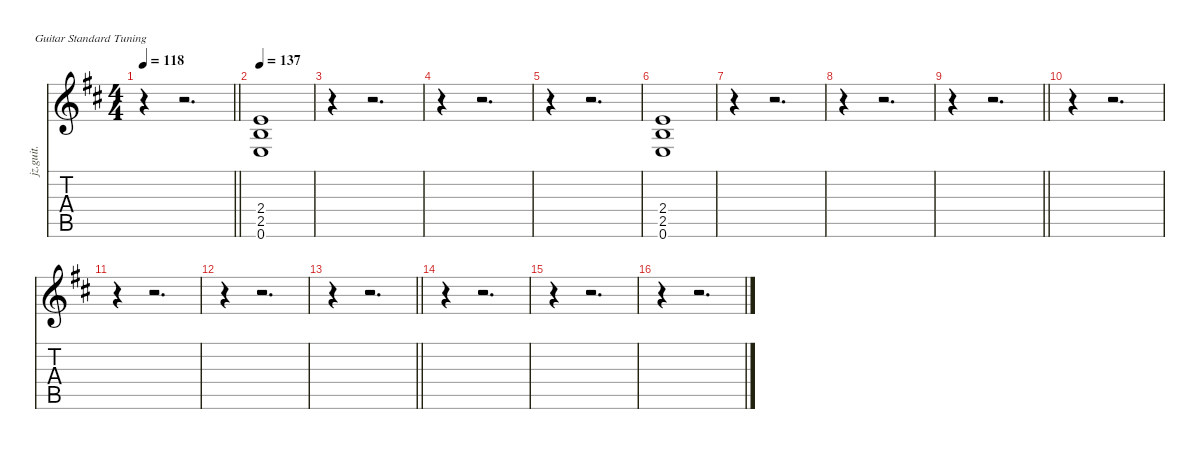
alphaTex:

\defaultSystemsLayout 4
\hideDynamics
\bracketExtendMode nobrackets
\otherSystemsTrackNameOrientation horizontal
\track ("Kirk - Clean Rythme" "jz.guit.") {instrument distortionguitar}
\staff {score tabs}
\tuning (E4 B3 G3 D3 A2 E2)
\ts (4 4)
\tempo 118
\clef g2
\barLineRight lightlight
\ks bminor
r.4{dy f beam Down} r.2{d beam Down} |
\tempo 137
(2.4{acc forcenatural} 2.5{acc forcenatural} 0.6{acc forcenatural}).1{instrument distortionguitar beam Up} |
r.4{beam Down} r.2{d beam Down} |
r.4{beam Down} r.2{d beam Down} |
r.4{beam Down} r.2{d beam Down} |
(2.4{acc forcenatural} 2.5{acc forcenatural} 0.6{acc forcenatural}).1{beam Up} |
r.4{beam Down} r.2{d beam Down} |
r.4{beam Down} r.2{d beam Down} |
\barLineRight lightlight
r.4{beam Down} r.2{d beam Down} |
r.4{beam Down} r.2{d beam Down} |
r.4{beam Down} r.2{d beam Down} |
r.4{beam Down} r.2{d beam Down} |
\barLineRight lightlight
r.4{beam Down} r.2{d beam Down} |
r.4{beam Down} r.2{d beam Down} |
r.4{beam Down} r.2{d beam Down} |
r.4{beam Down} r.2{d beam Down}
